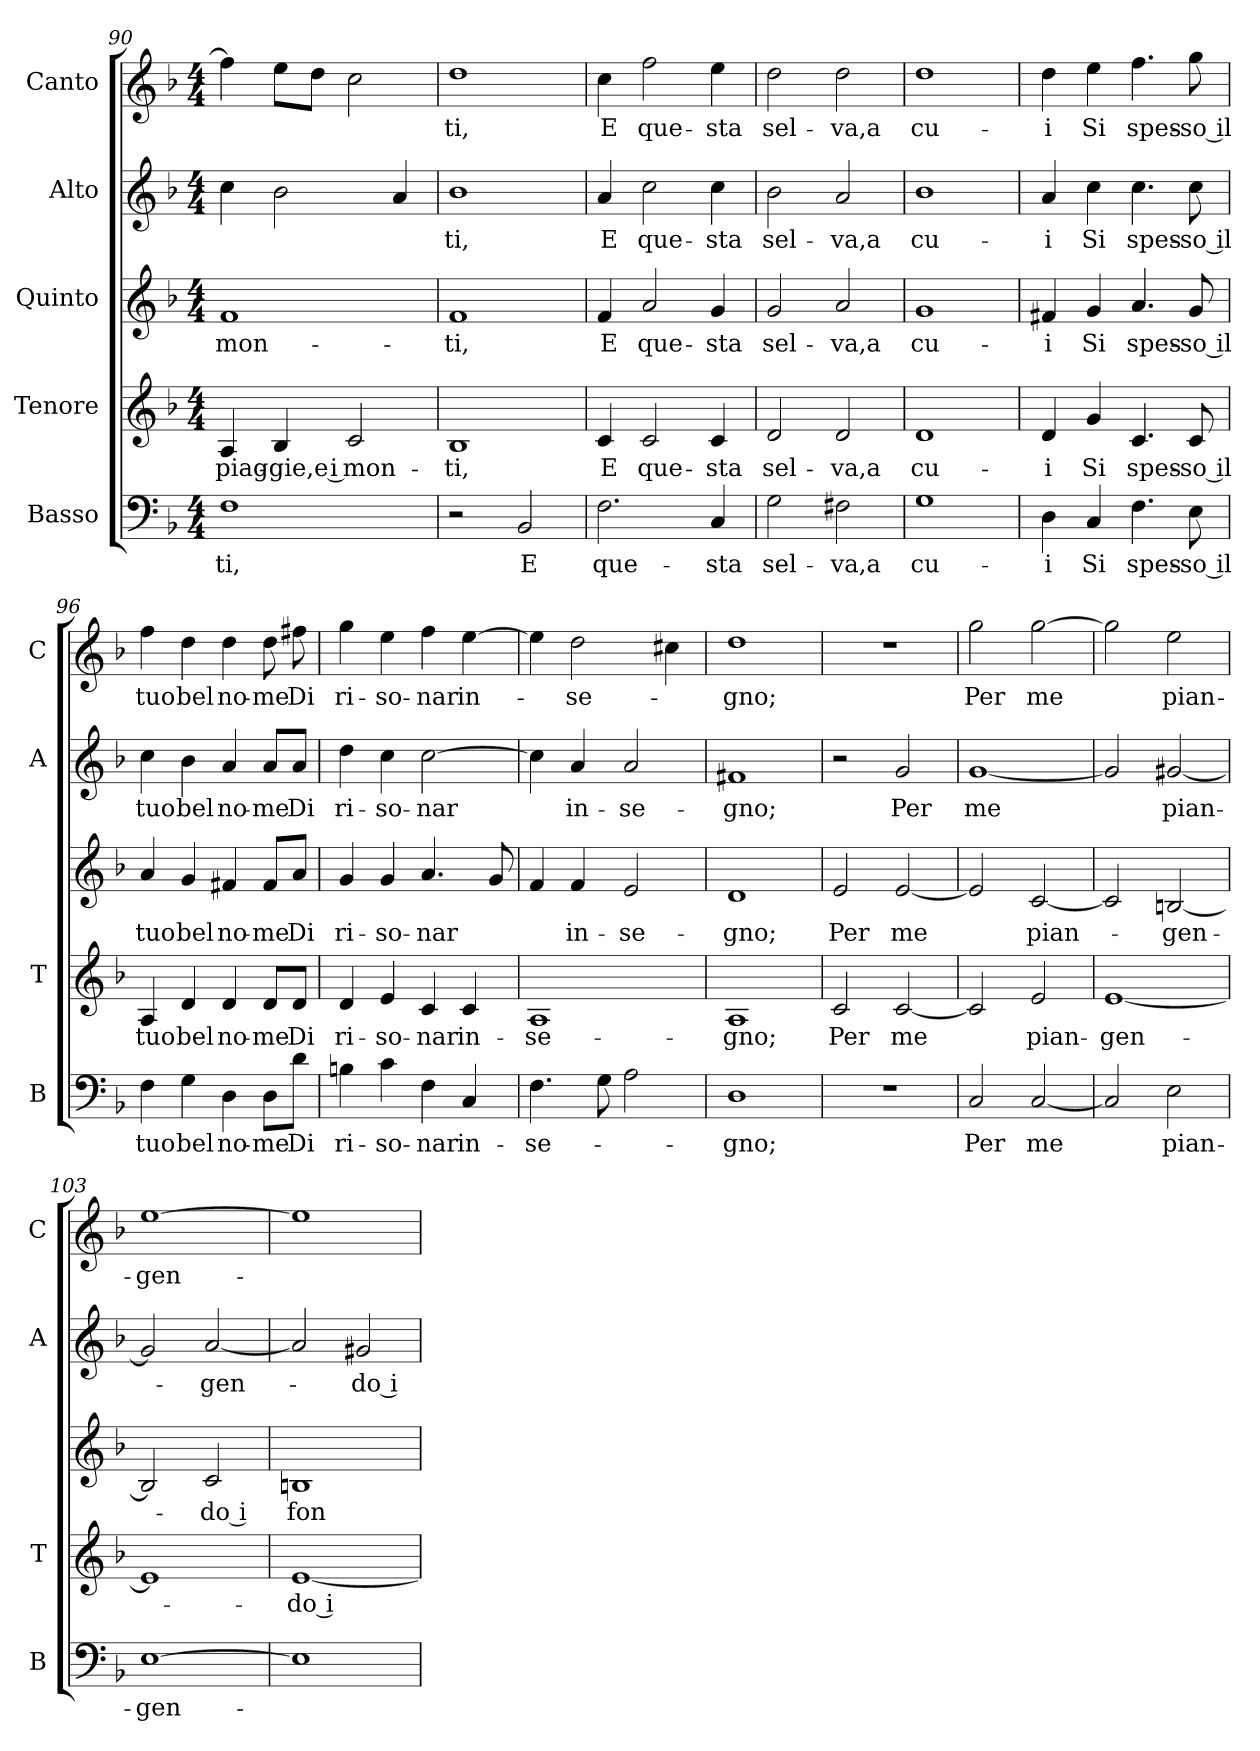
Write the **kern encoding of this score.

**kern	**text	**kern	**text	**kern	**text	**kern	**text	**kern	**text
*part5	*part5	*part4	*part4	*part3	*part3	*part2	*part2	*part1	*part1
*staff5	*staff5	*staff4	*staff4	*staff3	*staff3	*staff2	*staff2	*staff1	*staff1
*I"Basso	*	*I"Tenore	*	*I"Quinto	*	*I"Alto	*	*I"Canto	*
*I'B	*	*I'T	*	*	*	*I'A	*	*I'C	*
*clefF4	*	*clefG2	*	*clefG2	*	*clefG2	*	*clefG2	*
*k[b-]	*	*k[b-]	*	*k[b-]	*	*k[b-]	*	*k[b-]	*
*F:	*	*F:	*	*F:	*	*F:	*	*F:	*
*M4/4	*	*M4/4	*	*M4/4	*	*M4/4	*	*M4/4	*
=90	=90	=90	=90	=90	=90	=90	=90	=90	=90
!	!LO:LY:b	!	!LO:LY:b	!	!LO:LY:b	!	!	!	!
1F	-ti,	4A/	piag-	1f	mon-	4cc\	.	4ff\]	.
!	!	!	!LO:LY:b	!	!	!	!	!	!
.	.	4B-/	-gie,e i	.	.	2b-\	.	8ee\L	.
.	.	.	.	.	.	.	.	8dd\J	.
!	!	!	!LO:LY:b	!	!	!	!	!	!
.	.	2c/	mon-	.	.	.	.	2cc\	.
.	.	.	.	.	.	4a/	.	.	.
=91	=91	=91	=91	=91	=91	=91	=91	=91	=91
!	!	!	!LO:LY:b	!	!LO:LY:b	!	!LO:LY:b	!	!LO:LY:b
2r	.	1B-	-ti,	1f	-ti,	1b-	-ti,	1dd	-ti,
!	!LO:LY:b	!	!	!	!	!	!	!	!
2BB-/	E	.	.	.	.	.	.	.	.
!!LO:LB:g=z
=92	=92	=92	=92	=92	=92	=92	=92	=92	=92
!	!LO:LY:b	!	!LO:LY:b	!	!LO:LY:b	!	!LO:LY:b	!	!LO:LY:b
2.F\	que-	4c/	E	4f/	E	4a/	E	4cc\	E
!	!	!	!LO:LY:b	!	!LO:LY:b	!	!LO:LY:b	!	!LO:LY:b
.	.	2c/	que-	2a/	que-	2cc\	que-	2ff\	que-
!	!LO:LY:b	!	!LO:LY:b	!	!LO:LY:b	!	!LO:LY:b	!	!LO:LY:b
4C/	-sta	4c/	-sta	4g/	-sta	4cc\	-sta	4ee\	-sta
=93	=93	=93	=93	=93	=93	=93	=93	=93	=93
!	!LO:LY:b	!	!LO:LY:b	!	!LO:LY:b	!	!LO:LY:b	!	!LO:LY:b
2G\	sel-	2d/	sel-	2g/	sel-	2b-\	sel-	2dd\	sel-
!	!LO:LY:b	!	!LO:LY:b	!	!LO:LY:b	!	!LO:LY:b	!	!LO:LY:b
2F#X\	-va,a	2d/	-va,a	2a/	-va,a	2a/	-va,a	2dd\	-va,a
=94	=94	=94	=94	=94	=94	=94	=94	=94	=94
!	!LO:LY:b	!	!LO:LY:b	!	!LO:LY:b	!	!LO:LY:b	!	!LO:LY:b
1G	cu-	1d	cu-	1g	cu-	1b-	cu-	1dd	cu-
=95	=95	=95	=95	=95	=95	=95	=95	=95	=95
!	!LO:LY:b	!	!LO:LY:b	!	!LO:LY:b	!	!LO:LY:b	!	!LO:LY:b
4D\	-i	4d/	-i	4f#X/	-i	4a/	-i	4dd\	-i
!	!LO:LY:b	!	!LO:LY:b	!	!LO:LY:b	!	!LO:LY:b	!	!LO:LY:b
4C/	Si	4g/	Si	4g/	Si	4cc\	Si	4ee\	Si
!	!LO:LY:b	!	!LO:LY:b	!	!LO:LY:b	!	!LO:LY:b	!	!LO:LY:b
4.F\	spes-	4.c/	spes-	4.a/	spes-	4.cc\	spes-	4.ff\	spes-
!	!LO:LY:b	!	!LO:LY:b	!	!LO:LY:b	!	!LO:LY:b	!	!LO:LY:b
8E\	-so il	8c/	-so il	8g/	-so il	8cc\	-so il	8gg\	-so il
=96	=96	=96	=96	=96	=96	=96	=96	=96	=96
!	!LO:LY:b	!	!LO:LY:b	!	!LO:LY:b	!	!LO:LY:b	!	!LO:LY:b
4F\	tuo	4A/	tuo	4a/	tuo	4cc\	tuo	4ff\	tuo
!	!LO:LY:b	!	!LO:LY:b	!	!LO:LY:b	!	!LO:LY:b	!	!LO:LY:b
4G\	bel	4d/	bel	4g/	bel	4b-\	bel	4dd\	bel
!	!LO:LY:b	!	!LO:LY:b	!	!LO:LY:b	!	!LO:LY:b	!	!LO:LY:b
4D\	no-	4d/	no-	4f#X/	no-	4a/	no-	4dd\	no-
!	!LO:LY:b	!	!LO:LY:b	!	!LO:LY:b	!	!LO:LY:b	!	!LO:LY:b
8D\L	-me	8d/L	-me	8f#/L	-me	8a/L	-me	8dd\	-me
!	!LO:LY:b	!	!LO:LY:b	!	!LO:LY:b	!	!LO:LY:b	!	!LO:LY:b
8d\J	Di	8d/J	Di	8a/J	Di	8a/J	Di	8ff#X\	Di
=97	=97	=97	=97	=97	=97	=97	=97	=97	=97
!	!LO:LY:b	!	!LO:LY:b	!	!LO:LY:b	!	!LO:LY:b	!	!LO:LY:b
4Bn\	ri-	4d/	ri-	4g/	ri-	4dd\	ri-	4gg\	ri-
!	!LO:LY:b	!	!LO:LY:b	!	!LO:LY:b	!	!LO:LY:b	!	!LO:LY:b
4c\	-so-	4e/	-so-	4g/	-so-	4cc\	-so-	4ee\	-so-
!	!LO:LY:b	!	!LO:LY:b	!	!LO:LY:b	!	!LO:LY:b	!	!LO:LY:b
4F\	-nar	4c/	-nar	4.a/	-nar	[2cc\	-nar	4ff\	-nar
!	!LO:LY:b	!	!LO:LY:b	!	!	!	!	!	!LO:LY:b
4C/	in-	4c/	in-	.	.	.	.	[4ee\	in-
.	.	.	.	8g/	.	.	.	.	.
=98	=98	=98	=98	=98	=98	=98	=98	=98	=98
!	!LO:LY:b	!	!LO:LY:b	!	!	!	!	!	!
4.F\	-se-	1A	-se-	4f/	.	4cc\]	.	4ee\]	.
!	!	!	!	!	!LO:LY:b	!	!LO:LY:b	!	!LO:LY:b
.	.	.	.	4f/	in-	4a/	in-	2dd\	-se-
8G\	.	.	.	.	.	.	.	.	.
!	!	!	!	!	!LO:LY:b	!	!LO:LY:b	!	!
2A\	.	.	.	2e/	-se-	2a/	-se-	.	.
.	.	.	.	.	.	.	.	4cc#X\	.
=99	=99	=99	=99	=99	=99	=99	=99	=99	=99
!	!LO:LY:b	!	!LO:LY:b	!	!LO:LY:b	!	!LO:LY:b	!	!LO:LY:b
1D	-gno;	1A	-gno;	1d	-gno;	1f#X	-gno;	1dd	-gno;
!!LO:PB:g=z
=100	=100	=100	=100	=100	=100	=100	=100	=100	=100
!	!	!	!LO:LY:b	!	!LO:LY:b	!	!	!	!
1r	.	2c/	Per	2e/	Per	2r	.	1r	.
!	!	!	!LO:LY:b	!	!LO:LY:b	!	!LO:LY:b	!	!
.	.	[2c/	me	[2e/	me	2g/	Per	.	.
=101	=101	=101	=101	=101	=101	=101	=101	=101	=101
!	!LO:LY:b	!	!	!	!	!	!LO:LY:b	!	!LO:LY:b
2C/	Per	2c/]	.	2e/]	.	[1g	me	2gg\	Per
!	!LO:LY:b	!	!LO:LY:b	!	!LO:LY:b	!	!	!	!LO:LY:b
[2C/	me	2e/	pian-	[2c/	pian-	.	.	[2gg\	me
=102	=102	=102	=102	=102	=102	=102	=102	=102	=102
!	!	!	!LO:LY:b	!	!	!	!	!	!
2C/]	.	[1e	-gen-	2c/]	.	2g/]	.	2gg\]	.
!	!LO:LY:b	!	!	!	!LO:LY:b	!	!LO:LY:b	!	!LO:LY:b
2E\	pian-	.	.	[2Bn/	-gen-	[2g#X/	pian-	2ee\	pian-
=103	=103	=103	=103	=103	=103	=103	=103	=103	=103
!	!LO:LY:b	!	!	!	!	!	!	!	!LO:LY:b
[1E	-gen-	1e]	.	2B/]	.	2g#/]	.	[1ee	-gen-
!	!	!	!	!	!LO:LY:b	!	!LO:LY:b	!	!
.	.	.	.	2c/	-do i	[2a/	-gen-	.	.
=104	=104	=104	=104	=104	=104	=104	=104	=104	=104
!	!	!	!LO:LY:b	!	!LO:LY:b	!	!	!	!
1E]	.	[1e	-do i	1Bn	fon-	2a/]	.	1ee]	.
!	!	!	!	!	!	!	!LO:LY:b	!	!
.	.	.	.	.	.	2g#X/	-do i	.	.
=	=	=	=	=	=	=	=	=	=
*-	*-	*-	*-	*-	*-	*-	*-	*-	*-
